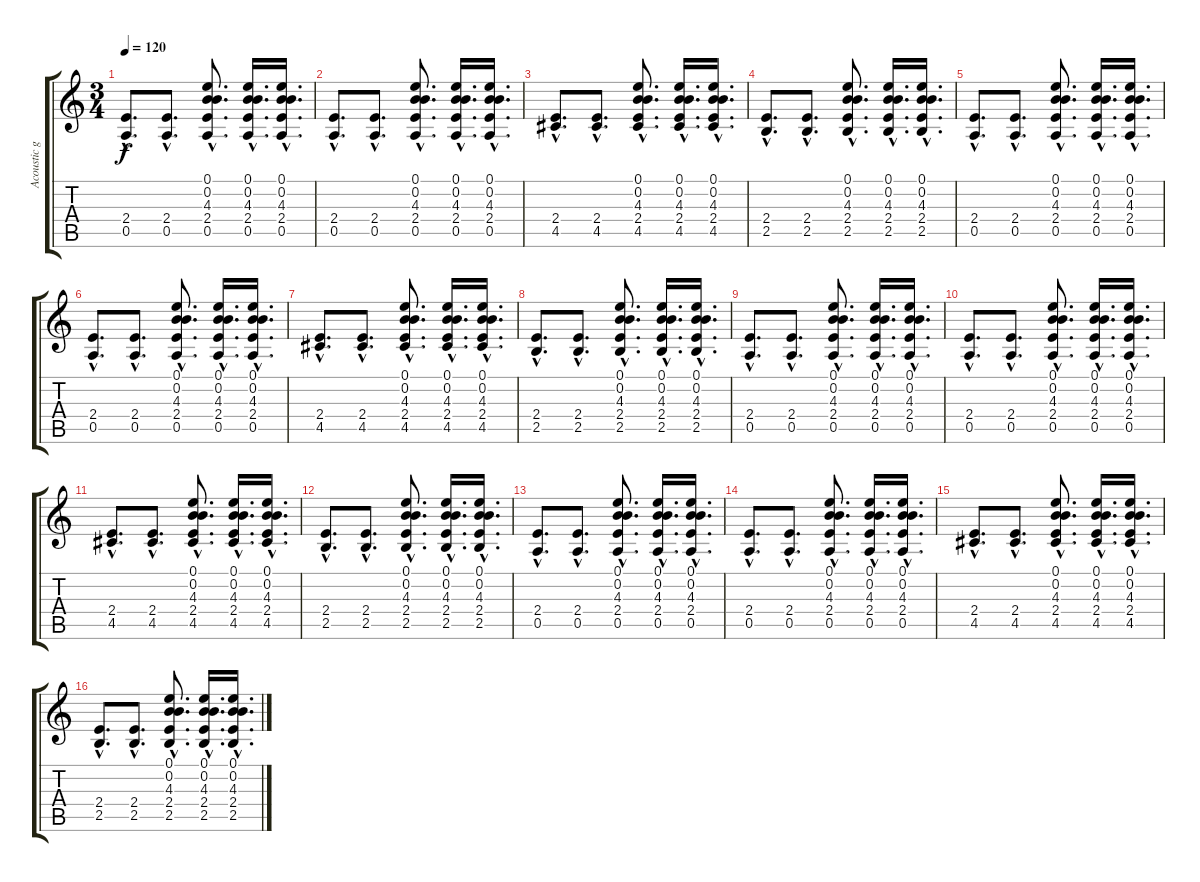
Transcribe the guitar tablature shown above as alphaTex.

\track ("Acoustic guitar" "Acoustic g") {instrument acousticguitarsteel}
\staff {score tabs}
\tuning (E4 B3 G3 D3 A2 E2) {hide}
\ts (3 4)
\tempo 120
\clef g2
\ks c
(2.4{hac} 0.5{hac}).8{d dy f} (2.4{hac} 0.5{hac}).8{d} (0.1{hac} 0.2{hac} 4.3{hac} 2.4{hac} 0.5{hac}).8{d} (0.1{hac} 0.2{hac} 4.3{hac} 2.4{hac} 0.5{hac}).16{d} (0.1{hac} 0.2{hac} 4.3{hac} 2.4{hac} 0.5{hac}).16{d} |
(2.4{hac} 0.5{hac}).8{d} (2.4{hac} 0.5{hac}).8{d} (0.1{hac} 0.2{hac} 4.3{hac} 2.4{hac} 0.5{hac}).8{d} (0.1{hac} 0.2{hac} 4.3{hac} 2.4{hac} 0.5{hac}).16{d} (0.1{hac} 0.2{hac} 4.3{hac} 2.4{hac} 0.5{hac}).16{d} |
(2.4{hac} 4.5{hac}).8{d} (2.4{hac} 4.5{hac}).8{d} (0.1{hac} 0.2{hac} 4.3{hac} 2.4{hac} 4.5{hac}).8{d} (0.1{hac} 0.2{hac} 4.3{hac} 2.4{hac} 4.5{hac}).16{d} (0.1{hac} 0.2{hac} 4.3{hac} 2.4{hac} 4.5{hac}).16{d} |
(2.4{hac} 2.5{hac}).8{d} (2.4{hac} 2.5{hac}).8{d} (0.1{hac} 0.2{hac} 4.3{hac} 2.4{hac} 2.5{hac}).8{d} (0.1{hac} 0.2{hac} 4.3{hac} 2.4{hac} 2.5{hac}).16{d} (0.1{hac} 0.2{hac} 4.3{hac} 2.4{hac} 2.5{hac}).16{d} |
(2.4{hac} 0.5{hac}).8{d} (2.4{hac} 0.5{hac}).8{d} (0.1{hac} 0.2{hac} 4.3{hac} 2.4{hac} 0.5{hac}).8{d} (0.1{hac} 0.2{hac} 4.3{hac} 2.4{hac} 0.5{hac}).16{d} (0.1{hac} 0.2{hac} 4.3{hac} 2.4{hac} 0.5{hac}).16{d} |
(2.4{hac} 0.5{hac}).8{d} (2.4{hac} 0.5{hac}).8{d} (0.1{hac} 0.2{hac} 4.3{hac} 2.4{hac} 0.5{hac}).8{d} (0.1{hac} 0.2{hac} 4.3{hac} 2.4{hac} 0.5{hac}).16{d} (0.1{hac} 0.2{hac} 4.3{hac} 2.4{hac} 0.5{hac}).16{d} |
(2.4{hac} 4.5{hac}).8{d} (2.4{hac} 4.5{hac}).8{d} (0.1{hac} 0.2{hac} 4.3{hac} 2.4{hac} 4.5{hac}).8{d} (0.1{hac} 0.2{hac} 4.3{hac} 2.4{hac} 4.5{hac}).16{d} (0.1{hac} 0.2{hac} 4.3{hac} 2.4{hac} 4.5{hac}).16{d} |
(2.4{hac} 2.5{hac}).8{d} (2.4{hac} 2.5{hac}).8{d} (0.1{hac} 0.2{hac} 4.3{hac} 2.4{hac} 2.5{hac}).8{d} (0.1{hac} 0.2{hac} 4.3{hac} 2.4{hac} 2.5{hac}).16{d} (0.1{hac} 0.2{hac} 4.3{hac} 2.4{hac} 2.5{hac}).16{d} |
(2.4{hac} 0.5{hac}).8{d} (2.4{hac} 0.5{hac}).8{d} (0.1{hac} 0.2{hac} 4.3{hac} 2.4{hac} 0.5{hac}).8{d} (0.1{hac} 0.2{hac} 4.3{hac} 2.4{hac} 0.5{hac}).16{d} (0.1{hac} 0.2{hac} 4.3{hac} 2.4{hac} 0.5{hac}).16{d} |
(2.4{hac} 0.5{hac}).8{d} (2.4{hac} 0.5{hac}).8{d} (0.1{hac} 0.2{hac} 4.3{hac} 2.4{hac} 0.5{hac}).8{d} (0.1{hac} 0.2{hac} 4.3{hac} 2.4{hac} 0.5{hac}).16{d} (0.1{hac} 0.2{hac} 4.3{hac} 2.4{hac} 0.5{hac}).16{d} |
(2.4{hac} 4.5{hac}).8{d} (2.4{hac} 4.5{hac}).8{d} (0.1{hac} 0.2{hac} 4.3{hac} 2.4{hac} 4.5{hac}).8{d} (0.1{hac} 0.2{hac} 4.3{hac} 2.4{hac} 4.5{hac}).16{d} (0.1{hac} 0.2{hac} 4.3{hac} 2.4{hac} 4.5{hac}).16{d} |
(2.4{hac} 2.5{hac}).8{d} (2.4{hac} 2.5{hac}).8{d} (0.1{hac} 0.2{hac} 4.3{hac} 2.4{hac} 2.5{hac}).8{d} (0.1{hac} 0.2{hac} 4.3{hac} 2.4{hac} 2.5{hac}).16{d} (0.1{hac} 0.2{hac} 4.3{hac} 2.4{hac} 2.5{hac}).16{d} |
(2.4{hac} 0.5{hac}).8{d} (2.4{hac} 0.5{hac}).8{d} (0.1{hac} 0.2{hac} 4.3{hac} 2.4{hac} 0.5{hac}).8{d} (0.1{hac} 0.2{hac} 4.3{hac} 2.4{hac} 0.5{hac}).16{d} (0.1{hac} 0.2{hac} 4.3{hac} 2.4{hac} 0.5{hac}).16{d} |
(2.4{hac} 0.5{hac}).8{d} (2.4{hac} 0.5{hac}).8{d} (0.1{hac} 0.2{hac} 4.3{hac} 2.4{hac} 0.5{hac}).8{d} (0.1{hac} 0.2{hac} 4.3{hac} 2.4{hac} 0.5{hac}).16{d} (0.1{hac} 0.2{hac} 4.3{hac} 2.4{hac} 0.5{hac}).16{d} |
(2.4{hac} 4.5{hac}).8{d} (2.4{hac} 4.5{hac}).8{d} (0.1{hac} 0.2{hac} 4.3{hac} 2.4{hac} 4.5{hac}).8{d} (0.1{hac} 0.2{hac} 4.3{hac} 2.4{hac} 4.5{hac}).16{d} (0.1{hac} 0.2{hac} 4.3{hac} 2.4{hac} 4.5{hac}).16{d} |
(2.4{hac} 2.5{hac}).8{d} (2.4{hac} 2.5{hac}).8{d} (0.1{hac} 0.2{hac} 4.3{hac} 2.4{hac} 2.5{hac}).8{d} (0.1{hac} 0.2{hac} 4.3{hac} 2.4{hac} 2.5{hac}).16{d} (0.1{hac} 0.2{hac} 4.3{hac} 2.4{hac} 2.5{hac}).16{d}
